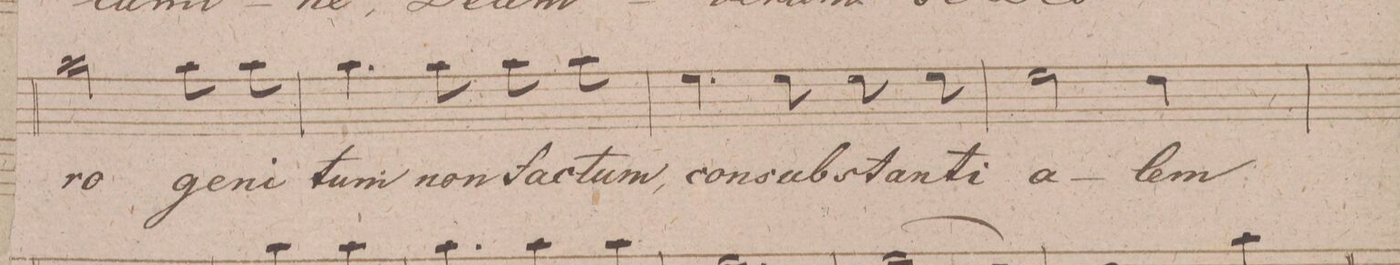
**kern	**text	**dynam
*I"Alto.	*	*
*clefC3	*	*
*k[f#]	*	*
*M3/4	*	*
2b\	-ro	.
*8\left	*	*
8b\	ge-	.
8b\	-ni-	.
=59	=59	=59
4.b\	-tum	.
8b\	non	.
8b\	fac-	.
8b\	-tum,	.
=60	=60	=60
*4\right	*	*
4.f#\	con-	.
*8\right	*	*
8f#\	-sub-	.
8f#\	-stan-	.
8f#\	-ti-	.
=61	=61	=61
2f#\	-a-	.
4e\	-lem	.
=62	=62	=62
*-	*-	*-
